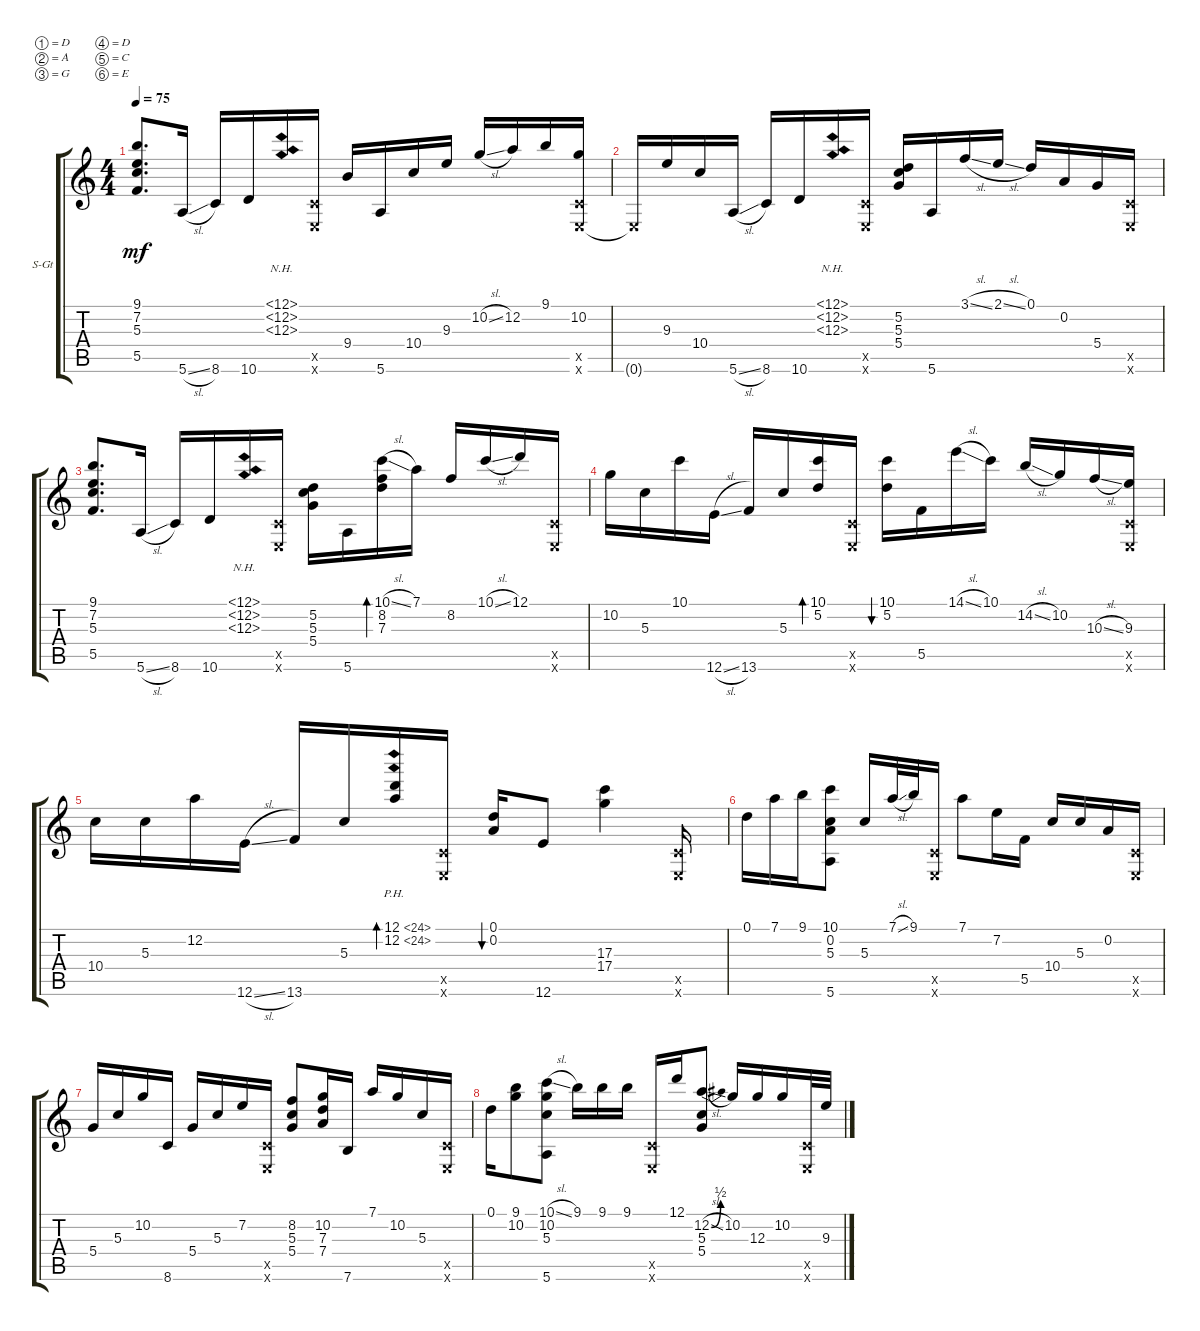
\bracketExtendMode groupsimilarinstruments
\firstSystemTrackNameOrientation horizontal
\otherSystemsTrackNameOrientation horizontal
\track ("Utwór 1" "S-Gt") {instrument acousticguitarsteel}
\staff {score tabs}
\tuning (D4 A3 G3 D3 C3 E2)
\ts (4 4)
\tempo 75
\clef g2
\ks c
(9.1 7.2 5.3 5.5).8{d dy mf} 5.6{sl}.16 8.6.16 10.6.16 (12.3{nh} 12.2{nh} 12.1{nh}).16 (0.5{x} 0.6{x}).16 9.4.16 5.6.16 10.4.16 9.3.16 10.2{sl}.16 12.2.16 9.1.16 (10.2 0.5{x} 0.6{x}).16 |
0.6{x t}.16 9.3.16 10.4.16 5.6{sl}.16 8.6.16 10.6.16 (12.3{nh} 12.2{nh} 12.1{nh}).16 (0.6{x} 0.5{x}).16 (5.2 5.3 5.4).16 5.6.16 3.1{sl}.16 2.1{sl}.16 0.1.16 0.2.16 5.4.16 (0.5{x} 0.6{x}).16 |
(5.5 5.3 7.2 9.1).8{d} 5.6{sl}.16 8.6.16 10.6.16 (12.1{nh} 12.2{nh} 12.3{nh}).16 (0.5{x} 0.6{x}).16 (5.2 5.3 5.4).16 5.6.16 (7.3 8.2 10.1{sl}).16{bd 30} 7.1.16 8.2.16 10.1{sl}.16 12.1.16 (0.5{x} 0.6{x}).16 |
10.2.16 5.3.16 10.1.16 12.6{sl}.16 13.6.16 5.3.16 (5.2 10.1).16{bd 30} (0.6{x} 0.5{x}).16 (5.2 10.1).16{bu 30} 5.5.16 14.1{sl}.16 10.1.16 14.2{sl}.16 10.2.16 10.3{sl}.16 (9.3 0.5{x} 0.6{x}).16 |
10.4.16 5.3.16 12.2.16 12.6{sl}.16 13.6.16 5.3.16 (12.2{ph 12} 12.1{ph 12}).16{bd 30} (0.5{x} 0.6{x}).16 (0.2 0.1).16{bu 30} 12.6.8 (17.4 17.3).4 (0.5{x} 0.6{x}).16 |
0.1.16 7.1.16 9.1.16 (10.1 0.2 5.3 5.6).8 5.3.16 7.1{sl}.32 9.1.32 (0.5{x} 0.6{x}).16 7.1.8 7.2.16 5.5.16 10.4.16 5.3.16 0.2.16 (0.5{x} 0.6{x}).16 |
5.4.16 5.3.16 10.2.16 8.6.16 5.4.16 5.3.16 7.2.16 (0.5{x} 0.6{x}).16 (8.2 5.3 5.4).8 (10.2 7.3 7.4).16 7.6.16 7.1.16 10.2.16 5.3.16 (0.5{x} 0.6{x}).16 |
0.1.16 (9.1 10.2).8 (10.1{sl} 10.2 5.3 5.6).8 9.1.16 9.1.16 9.1.16 (0.5{x} 0.6{x}).16 12.1.16 (12.2{be (bend 0 0 15 2) sl} 5.3 5.4).8 10.2.16 12.3.16 10.2.16 (0.5{x} 0.6{x}).32 9.3.32
